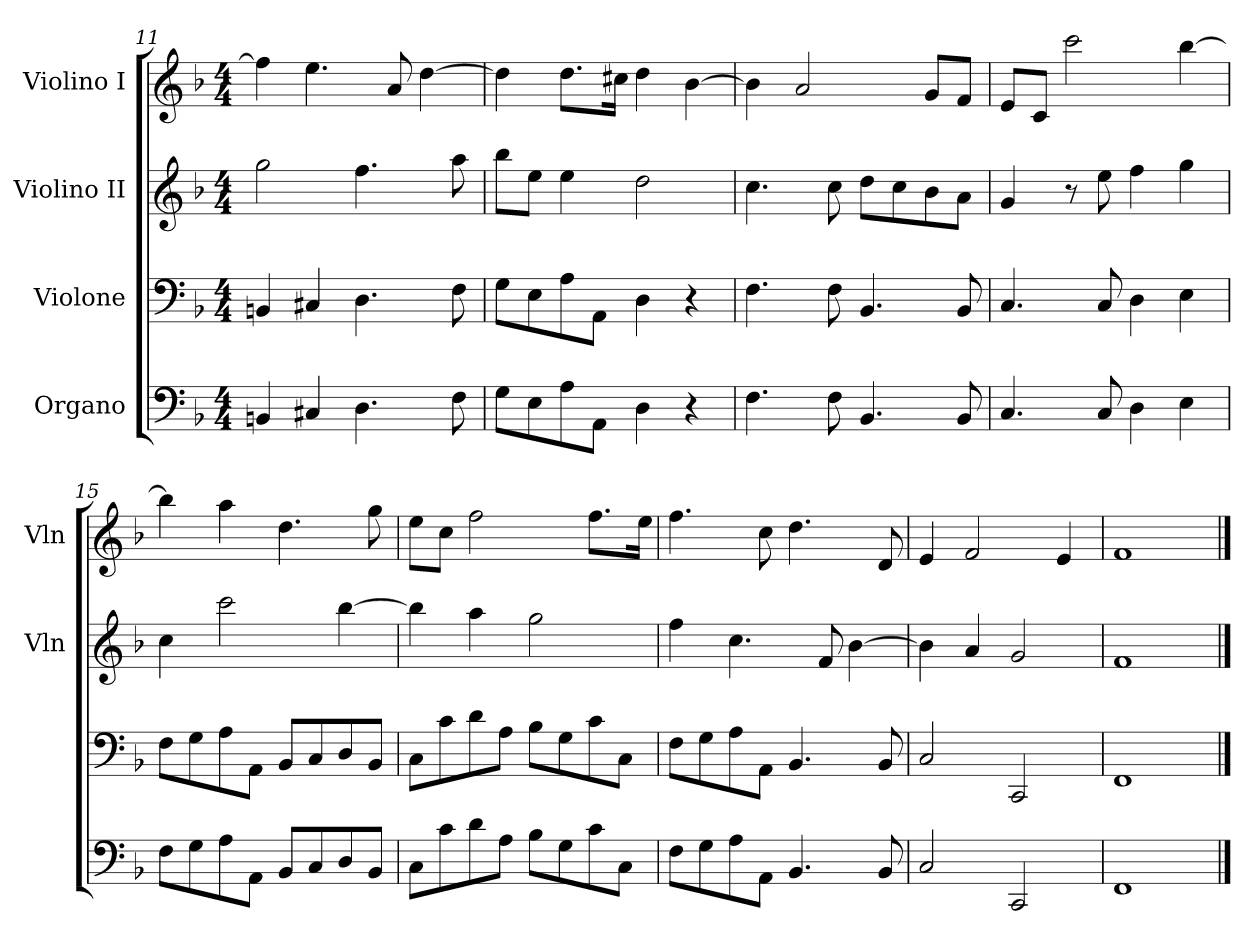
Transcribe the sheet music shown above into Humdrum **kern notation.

**kern	**kern	**kern	**kern
*part4	*part3	*part2	*part1
*staff4	*staff3	*staff2	*staff1
*I"Organo	*I"Violone	*I"Violino II	*I"Violino I
*	*	*I'Vln	*I'Vln
*clefF4	*clefF4	*clefG2	*clefG2
*k[b-]	*k[b-]	*k[b-]	*k[b-]
*F:	*F:	*F:	*F:
*M4/4	*M4/4	*M4/4	*M4/4
=11	=11	=11	=11
4BBn	4BBn	2gg	4ff]
4C#X	4C#X	.	4.ee
4.D	4.D	4.ff	.
.	.	.	8a
.	.	.	[4dd
8F	8F	8aa	.
=12	=12	=12	=12
8GL	8GL	8bb-L	4dd]
8E	8E	8eeJ	.
8A	8A	4ee	8.ddL
8AAJ	8AAJ	.	.
.	.	.	16cc#XJk
4D	4D	2dd	4dd
4r	4r	.	[4b-
=13	=13	=13	=13
4.F	4.F	4.cc	4b-]
.	.	.	2a
8F	8F	8cc	.
4.BB-	4.BB-	8ddL	.
.	.	8cc	.
.	.	8b-	8gL
8BB-	8BB-	8aJ	8fJ
=14	=14	=14	=14
4.C	4.C	4g	8eL
.	.	.	8cJ
.	.	8r	2ccc
8C	8C	8ee	.
4D	4D	4ff	.
4E	4E	4gg	[4bb-
=15	=15	=15	=15
8FL	8FL	4cc	4bb-]
8G	8G	.	.
8A	8A	2ccc	4aa
8AAJ	8AAJ	.	.
8BB-L	8BB-L	.	4.dd
8C	8C	.	.
8D	8D	[4bb-	.
8BB-J	8BB-J	.	8gg
=16	=16	=16	=16
8CL	8CL	4bb-]	8eeL
8c	8c	.	8ccJ
8d	8d	4aa	2ff
8AJ	8AJ	.	.
8B-L	8B-L	2gg	.
8G	8G	.	.
8c	8c	.	8.ffL
8CJ	8CJ	.	.
.	.	.	16eeJk
=17	=17	=17	=17
8FL	8FL	4ff	4.ff
8G	8G	.	.
8A	8A	4.cc	.
8AAJ	8AAJ	.	8cc
4.BB-	4.BB-	.	4.dd
.	.	8f	.
.	.	[4b-	.
8BB-	8BB-	.	8d
=18	=18	=18	=18
2C	2C	4b-]	4e
.	.	4a	2f
2CC	2CC	2g	.
.	.	.	4e
=19	=19	=19	=19
1FF	1FF	1f	1f
==	==	==	==
*-	*-	*-	*-
